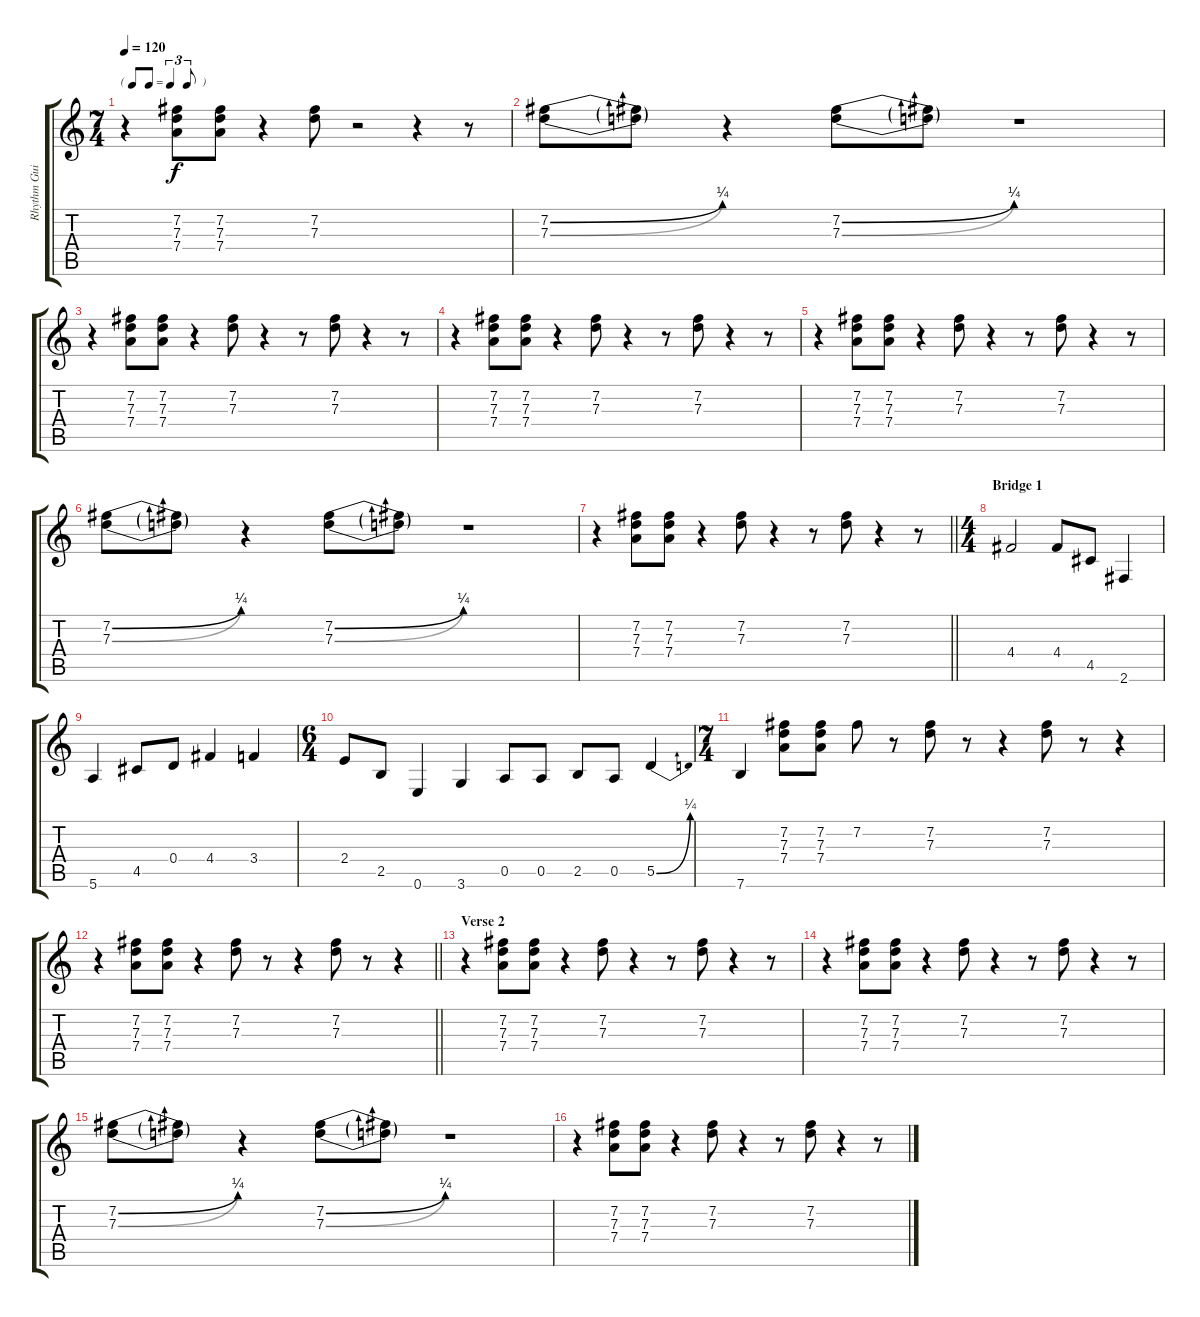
\track ("Rhythm Guitar II (Gilmour)" "Rhythm Gui") {instrument overdrivenguitar}
\staff {score tabs}
\tuning (E4 B3 G3 D3 A2 E2) {hide}
\ts (7 4)
\tf triplet8th
\tempo 120
\clef g2
\ks c
r.4{dy f} (7.2 7.3 7.4).8 (7.2 7.3 7.4).8 r.4 (7.2 7.3).8 r.2 r.4 r.8 |
(7.2{be (bend 0 0 60 1)} 7.3{be (bend 0 0 60 1)}).8 (7.2{t} 7.3{t}).8 r.4 (7.2{be (bend 0 0 60 1)} 7.3{be (bend 0 0 60 1)}).8 (7.2{t} 7.3{t}).8 r.1 |
r.4 (7.2 7.3 7.4).8 (7.2 7.3 7.4).8 r.4 (7.2 7.3).8 r.4 r.8 (7.2 7.3).8 r.4 r.8 |
r.4 (7.2 7.3 7.4).8 (7.2 7.3 7.4).8 r.4 (7.2 7.3).8 r.4 r.8 (7.2 7.3).8 r.4 r.8 |
r.4 (7.2 7.3 7.4).8 (7.2 7.3 7.4).8 r.4 (7.2 7.3).8 r.4 r.8 (7.2 7.3).8 r.4 r.8 |
(7.2{be (bend 0 0 60 1)} 7.3{be (bend 0 0 60 1)}).8 (7.2{t} 7.3{t}).8 r.4 (7.2{be (bend 0 0 60 1)} 7.3{be (bend 0 0 60 1)}).8 (7.2{t} 7.3{t}).8 r.1 |
\barLineRight lightlight
r.4 (7.2 7.3 7.4).8 (7.2 7.3 7.4).8 r.4 (7.2 7.3).8 r.4 r.8 (7.2 7.3).8 r.4 r.8 |
\ts (4 4)
\section ("" "Bridge 1")
4.4.2 4.4.8 4.5.8 2.6.4 |
5.6.4 4.5.8 0.4.8 4.4.4 3.4.4 |
\ts (6 4)
2.4.8 2.5.8 0.6.4 3.6.4 0.5.8 0.5.8 2.5.8 0.5.8 5.5{be (bend 0 0 60 1)}.4 |
\ts (7 4)
7.6.4 (7.2 7.3 7.4).8 (7.2 7.3 7.4).8 7.2.8 r.8 (7.2 7.3).8 r.8 r.4 (7.2 7.3).8 r.8 r.4 |
\barLineRight lightlight
r.4 (7.2 7.3 7.4).8 (7.2 7.3 7.4).8 r.4 (7.2 7.3).8 r.8 r.4 (7.2 7.3).8 r.8 r.4 |
\section ("" "Verse 2")
r.4 (7.2 7.3 7.4).8 (7.2 7.3 7.4).8 r.4 (7.2 7.3).8 r.4 r.8 (7.2 7.3).8 r.4 r.8 |
r.4 (7.2 7.3 7.4).8 (7.2 7.3 7.4).8 r.4 (7.2 7.3).8 r.4 r.8 (7.2 7.3).8 r.4 r.8 |
(7.2{be (bend 0 0 60 1)} 7.3{be (bend 0 0 60 1)}).8 (7.2{t} 7.3{t}).8 r.4 (7.2{be (bend 0 0 60 1)} 7.3{be (bend 0 0 60 1)}).8 (7.2{t} 7.3{t}).8 r.1 |
r.4 (7.2 7.3 7.4).8 (7.2 7.3 7.4).8 r.4 (7.2 7.3).8 r.4 r.8 (7.2 7.3).8 r.4 r.8
